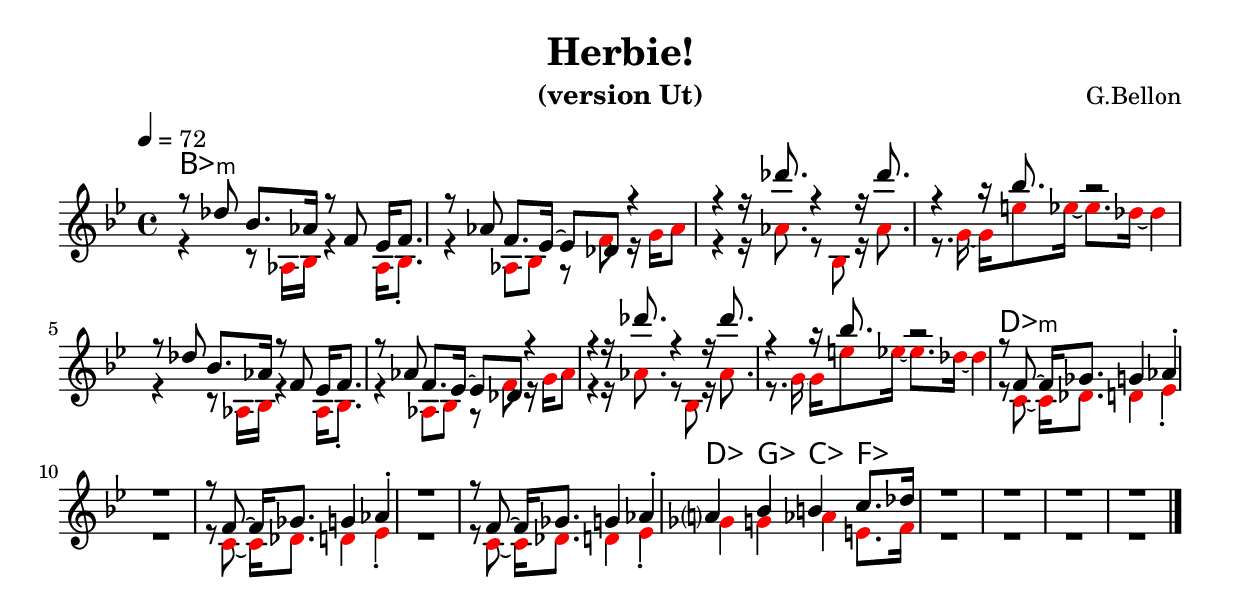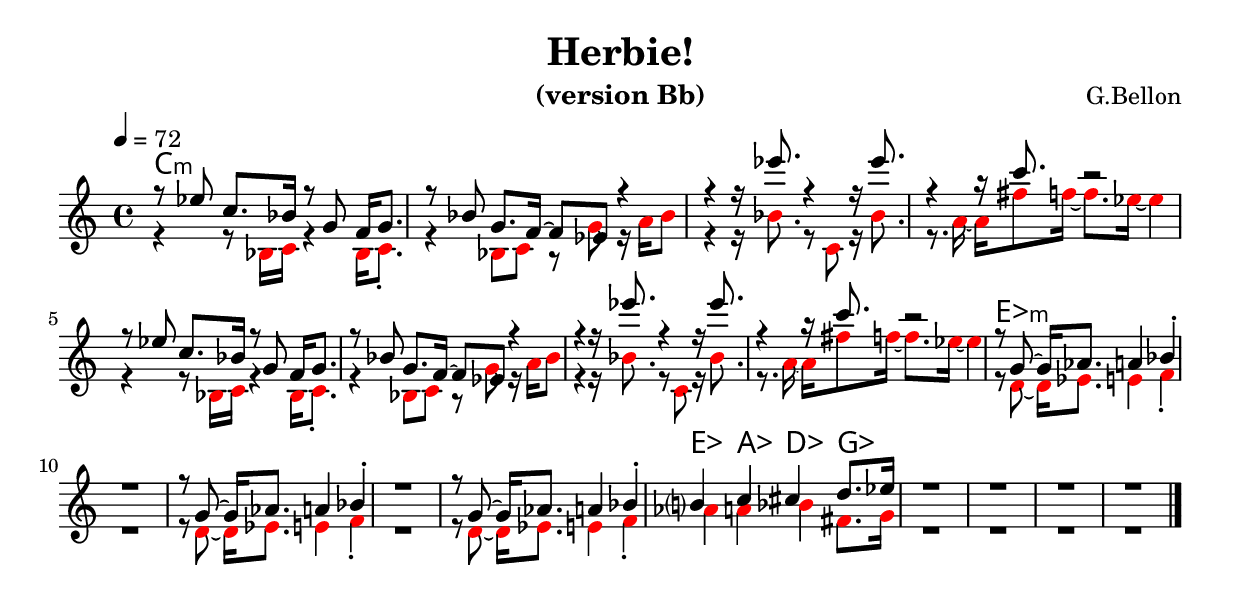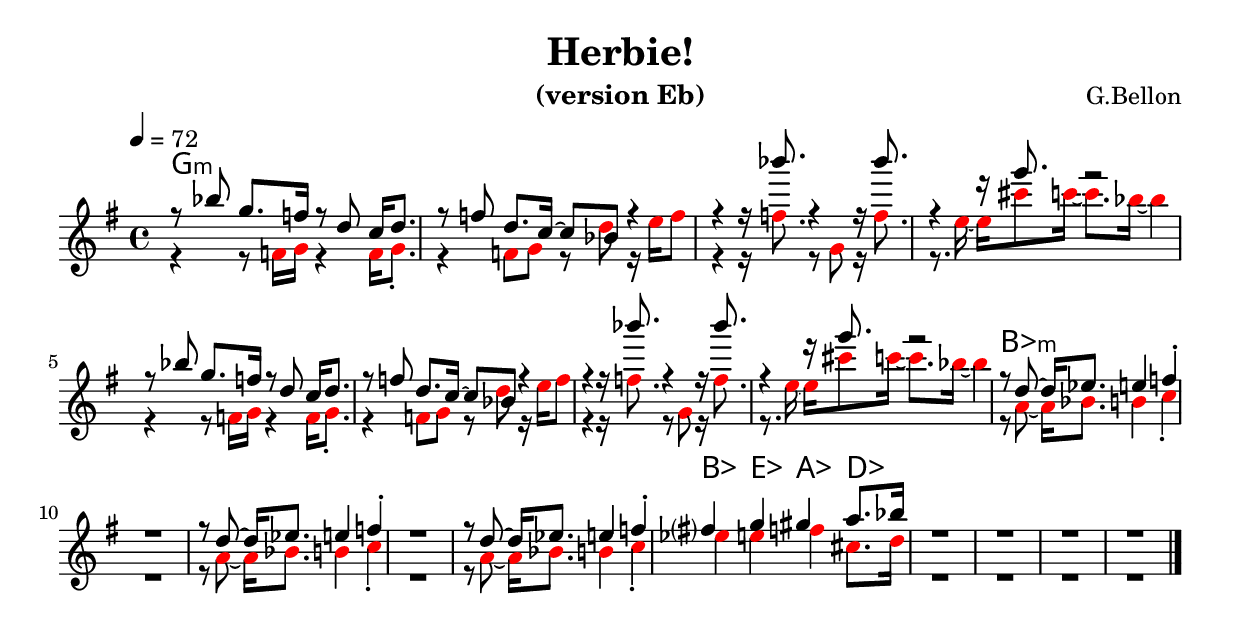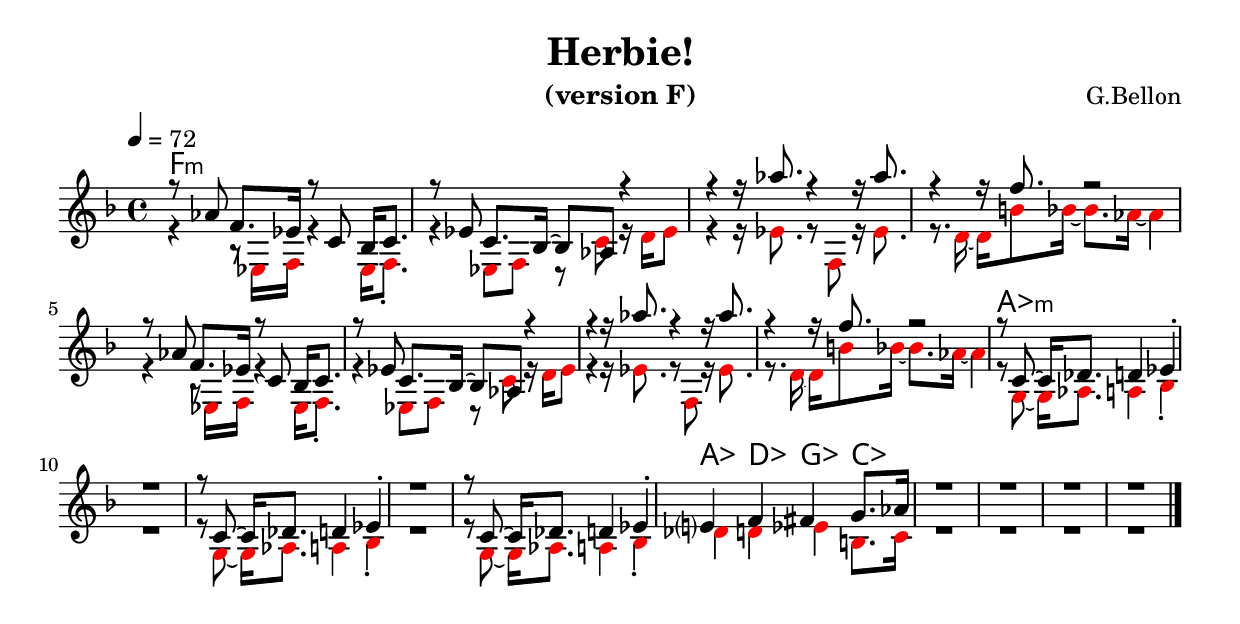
% Created on Mon Sep 20 15:23:38 CEST 2010
\version "2.22.0"

#(set-global-staff-size 21)
#(set-default-paper-size "a4")

\include "utils/AccordsJazzDefs.ly"

\paper { indent = 0\cm} 

\header {
	title = "Herbie!" 
 	composer = "G.Bellon"
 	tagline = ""

}


accords = \chords {
  bes1:m
  s1*7
  des1:m
  s1*4
  des4 ges ces fes
}

theme = {\relative c'{
  r8 des' bes8. as16 r8 f es16 f8.
  r8 as f8. es16~ 8 des r4
  r r16 des''8. r4 r16 des8. r4  r16 bes8. r2
  
  r8 des, bes8. as16 r8 f es16 f8.
  r8 as f8. es16~ 8 des r4
  r r16 des''8. r4 r16 des8. r4  r16 bes8. r2
  
  r8 f,8~ 16 ges8. g4 as-. r1
  r8 f8~ 16 ges8. g4 as-. r1
  r8 f8~ 16 ges8. g4 as-. 
  a bes b c8. des16 
  r1 r r r \bar"|."
}}

basse = {\relative c'
{r4 r8 as16 bes r4 as16 bes8.-.
 r4 as8 bes r f' r16 g as8
 r4 r16 as8. r8 bes, r16 as'8.
 r8. g16 ~ 16 e'8 es16~ 8. des16~ 4
 
 r4 r8 as,16 bes r4 as16 bes8.-.
 r4 as8 bes r f' r16 g as8
 r4 r16 as8. r8 bes, r16 as'8.
 r8. g16 ~ 16 e'8 es16~ 8. des16~ 4
 
  r8 c,8~ 16 des8. d4 es-. r1
  r8 c8~ 16 des8. d4 es-. r1
  r8 c8~ 16 des8. d4 es-.
  ges g as e8. f16 
  r1 r r r \bar"|."
 
}}

staffViolon = \new Staff {
	\time 4/4
	\tempo 4 = 72 
	\set Staff.midiInstrument = "trumpet"
	\key bes \major
	\clef treble
	\accidentalStyle modern-cautionary
	\relative c' { 	
 % Type notes here 
\compressEmptyMeasures
%\set Timing.beamExceptions = #'()
<<
	\voiceOne \theme
	\new Voice {
	\override NoteHead.color = #red
	\voiceTwo
	\basse }
>>
%c4^\markup{Essai} cis c cis
%\mark \markup {\musicglyph "scripts.coda" }
%c cis c c \break
%\mark \markup { \column % vspace avant solos si besoin
%  { " " 
%    " " 
%    " "
%  " "
%  " "}
% } 
% c c c c c c c c
	}
}


theme = \staffViolon

\include "utils/books.ly"
